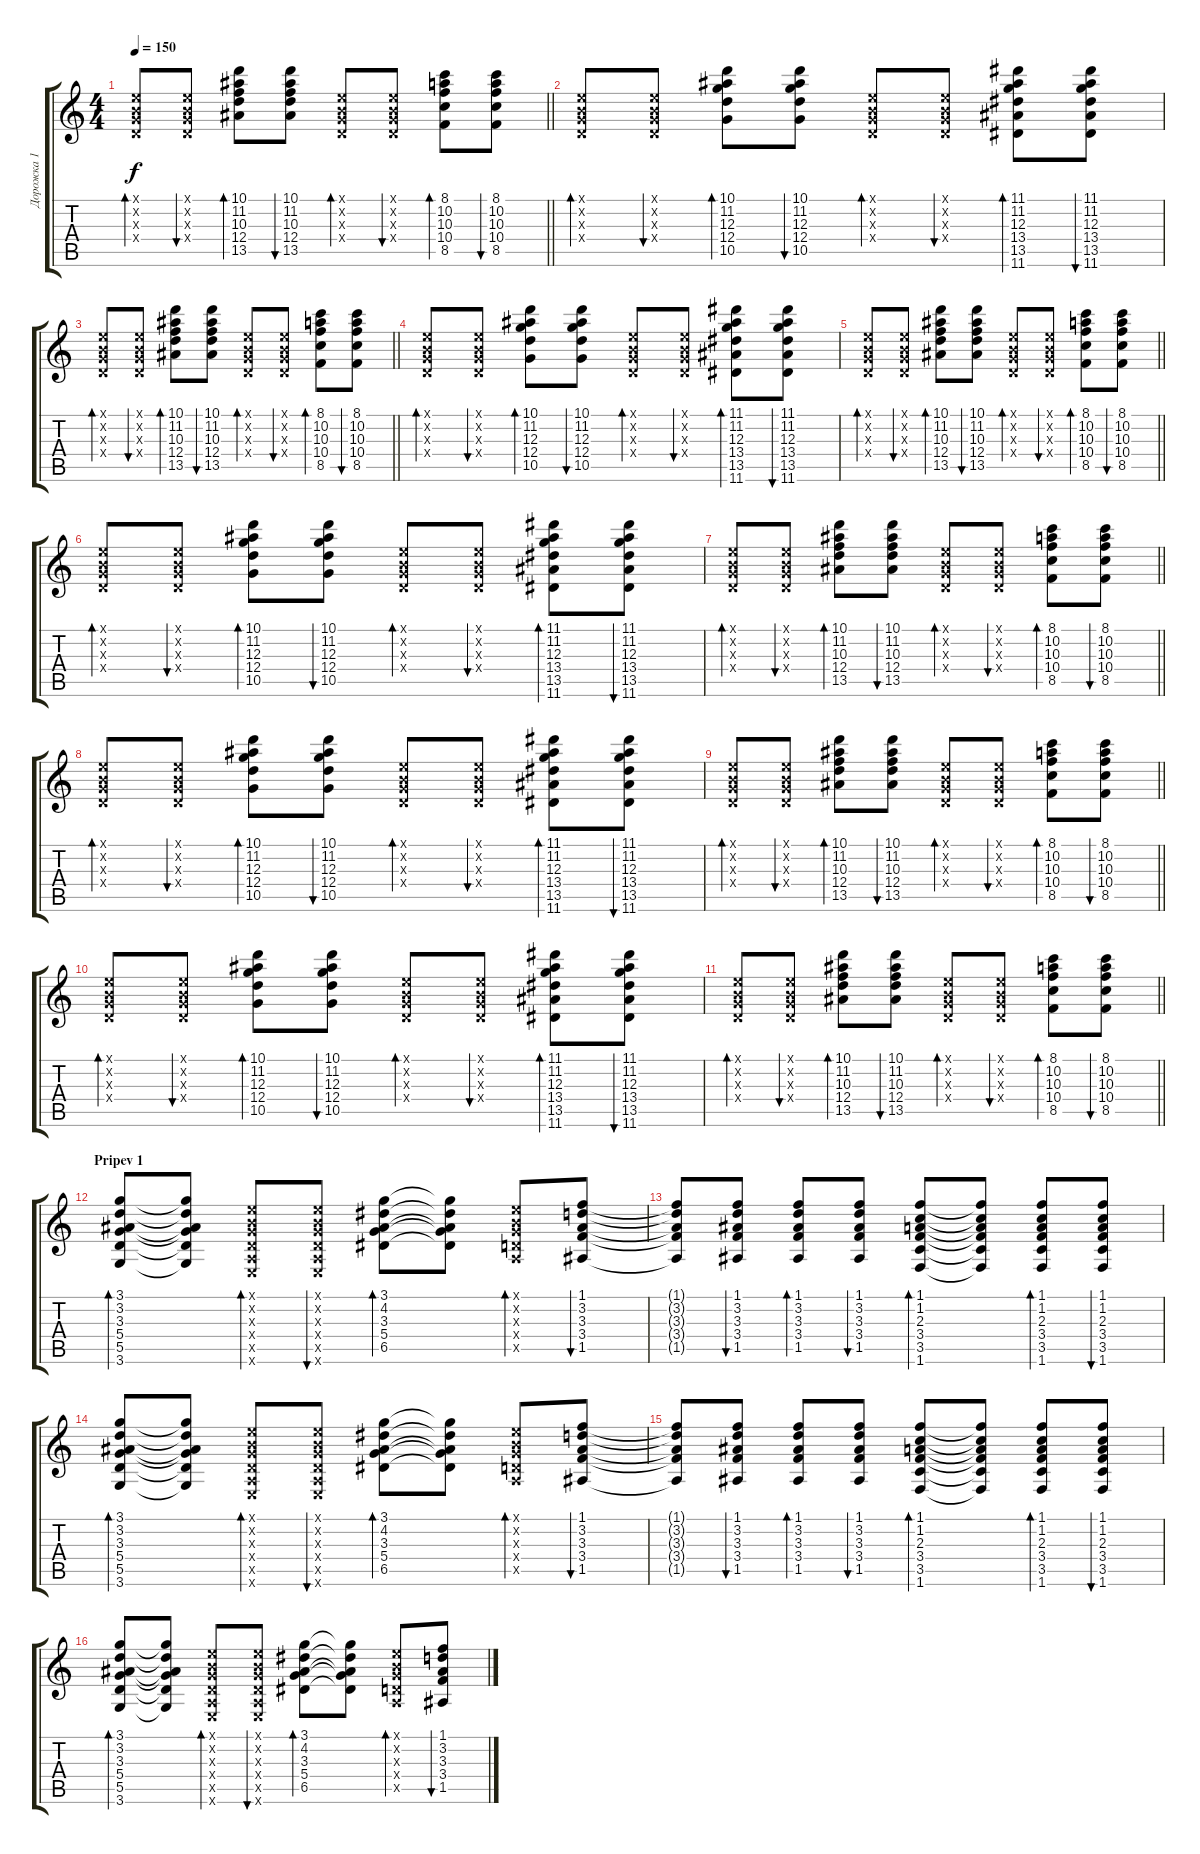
\track ("Дорожка 1" "Дорожка 1") {instrument acousticguitarsteel}
\staff {score tabs}
\tuning (E4 B3 G3 D3 A2 E2) {hide}
\ts (4 4)
\tempo 150
\clef g2
\barLineRight lightlight
\ks c
(0.1{x} 0.2{x} 0.3{x} 0.4{x}).8{bd 60 dy f} (0.1{x} 0.2{x} 0.3{x} 0.4{x}).8{bu 60} (10.1 11.2 10.3 12.4 13.5).8{bd 60} (10.1 11.2 10.3 12.4 13.5).8{bu 60} (0.1{x} 0.2{x} 0.3{x} 0.4{x}).8{bd 60} (0.1{x} 0.2{x} 0.3{x} 0.4{x}).8{bu 60} (8.1 10.2 10.3 10.4 8.5).8{bd 60} (8.1 10.2 10.3 10.4 8.5).8{bu 60} |
(0.1{x} 0.2{x} 0.3{x} 0.4{x}).8{bd 60} (0.1{x} 0.2{x} 0.3{x} 0.4{x}).8{bu 60} (10.1 11.2 12.3 12.4 10.5).8{bd 60} (10.1 11.2 12.3 12.4 10.5).8{bu 60} (0.1{x} 0.2{x} 0.3{x} 0.4{x}).8{bd 60} (0.1{x} 0.2{x} 0.3{x} 0.4{x}).8{bu 60} (11.1 11.2 12.3 13.4 13.5 11.6).8{bd 60} (11.1 11.2 12.3 13.4 13.5 11.6).8{bu 60} |
\barLineRight lightlight
(0.1{x} 0.2{x} 0.3{x} 0.4{x}).8{bd 60} (0.1{x} 0.2{x} 0.3{x} 0.4{x}).8{bu 60} (10.1 11.2 10.3 12.4 13.5).8{bd 60} (10.1 11.2 10.3 12.4 13.5).8{bu 60} (0.1{x} 0.2{x} 0.3{x} 0.4{x}).8{bd 60} (0.1{x} 0.2{x} 0.3{x} 0.4{x}).8{bu 60} (8.1 10.2 10.3 10.4 8.5).8{bd 60} (8.1 10.2 10.3 10.4 8.5).8{bu 60} |
(0.1{x} 0.2{x} 0.3{x} 0.4{x}).8{bd 60} (0.1{x} 0.2{x} 0.3{x} 0.4{x}).8{bu 60} (10.1 11.2 12.3 12.4 10.5).8{bd 60} (10.1 11.2 12.3 12.4 10.5).8{bu 60} (0.1{x} 0.2{x} 0.3{x} 0.4{x}).8{bd 60} (0.1{x} 0.2{x} 0.3{x} 0.4{x}).8{bu 60} (11.1 11.2 12.3 13.4 13.5 11.6).8{bd 60} (11.1 11.2 12.3 13.4 13.5 11.6).8{bu 60} |
\barLineRight lightlight
(0.1{x} 0.2{x} 0.3{x} 0.4{x}).8{bd 60} (0.1{x} 0.2{x} 0.3{x} 0.4{x}).8{bu 60} (10.1 11.2 10.3 12.4 13.5).8{bd 60} (10.1 11.2 10.3 12.4 13.5).8{bu 60} (0.1{x} 0.2{x} 0.3{x} 0.4{x}).8{bd 60} (0.1{x} 0.2{x} 0.3{x} 0.4{x}).8{bu 60} (8.1 10.2 10.3 10.4 8.5).8{bd 60} (8.1 10.2 10.3 10.4 8.5).8{bu 60} |
(0.1{x} 0.2{x} 0.3{x} 0.4{x}).8{bd 60} (0.1{x} 0.2{x} 0.3{x} 0.4{x}).8{bu 60} (10.1 11.2 12.3 12.4 10.5).8{bd 60} (10.1 11.2 12.3 12.4 10.5).8{bu 60} (0.1{x} 0.2{x} 0.3{x} 0.4{x}).8{bd 60} (0.1{x} 0.2{x} 0.3{x} 0.4{x}).8{bu 60} (11.1 11.2 12.3 13.4 13.5 11.6).8{bd 60} (11.1 11.2 12.3 13.4 13.5 11.6).8{bu 60} |
\barLineRight lightlight
(0.1{x} 0.2{x} 0.3{x} 0.4{x}).8{bd 60} (0.1{x} 0.2{x} 0.3{x} 0.4{x}).8{bu 60} (10.1 11.2 10.3 12.4 13.5).8{bd 60} (10.1 11.2 10.3 12.4 13.5).8{bu 60} (0.1{x} 0.2{x} 0.3{x} 0.4{x}).8{bd 60} (0.1{x} 0.2{x} 0.3{x} 0.4{x}).8{bu 60} (8.1 10.2 10.3 10.4 8.5).8{bd 60} (8.1 10.2 10.3 10.4 8.5).8{bu 60} |
(0.1{x} 0.2{x} 0.3{x} 0.4{x}).8{bd 60} (0.1{x} 0.2{x} 0.3{x} 0.4{x}).8{bu 60} (10.1 11.2 12.3 12.4 10.5).8{bd 60} (10.1 11.2 12.3 12.4 10.5).8{bu 60} (0.1{x} 0.2{x} 0.3{x} 0.4{x}).8{bd 60} (0.1{x} 0.2{x} 0.3{x} 0.4{x}).8{bu 60} (11.1 11.2 12.3 13.4 13.5 11.6).8{bd 60} (11.1 11.2 12.3 13.4 13.5 11.6).8{bu 60} |
\barLineRight lightlight
(0.1{x} 0.2{x} 0.3{x} 0.4{x}).8{bd 60} (0.1{x} 0.2{x} 0.3{x} 0.4{x}).8{bu 60} (10.1 11.2 10.3 12.4 13.5).8{bd 60} (10.1 11.2 10.3 12.4 13.5).8{bu 60} (0.1{x} 0.2{x} 0.3{x} 0.4{x}).8{bd 60} (0.1{x} 0.2{x} 0.3{x} 0.4{x}).8{bu 60} (8.1 10.2 10.3 10.4 8.5).8{bd 60} (8.1 10.2 10.3 10.4 8.5).8{bu 60} |
(0.1{x} 0.2{x} 0.3{x} 0.4{x}).8{bd 60} (0.1{x} 0.2{x} 0.3{x} 0.4{x}).8{bu 60} (10.1 11.2 12.3 12.4 10.5).8{bd 60} (10.1 11.2 12.3 12.4 10.5).8{bu 60} (0.1{x} 0.2{x} 0.3{x} 0.4{x}).8{bd 60} (0.1{x} 0.2{x} 0.3{x} 0.4{x}).8{bu 60} (11.1 11.2 12.3 13.4 13.5 11.6).8{bd 60} (11.1 11.2 12.3 13.4 13.5 11.6).8{bu 60} |
\barLineRight lightlight
(0.1{x} 0.2{x} 0.3{x} 0.4{x}).8{bd 60} (0.1{x} 0.2{x} 0.3{x} 0.4{x}).8{bu 60} (10.1 11.2 10.3 12.4 13.5).8{bd 60} (10.1 11.2 10.3 12.4 13.5).8{bu 60} (0.1{x} 0.2{x} 0.3{x} 0.4{x}).8{bd 60} (0.1{x} 0.2{x} 0.3{x} 0.4{x}).8{bu 60} (8.1 10.2 10.3 10.4 8.5).8{bd 60} (8.1 10.2 10.3 10.4 8.5).8{bu 60} |
\section ("" "Pripev 1")
(3.1 3.2 3.3 5.4 5.5 3.6).8{bd 60} (3.1{t} 3.2{t} 3.3{t} 5.4{t} 5.5{t} 3.6{t}).8 (0.1{x} 0.2{x} 0.3{x} 0.4{x} 0.5{x} 0.6{x}).8{bd 60} (0.1{x} 0.2{x} 0.3{x} 0.4{x} 0.5{x} 0.6{x}).8{bu 60} (3.1 4.2 3.3 5.4 6.5).8{bd 60} (3.1{t} 4.2{t} 3.3{t} 5.4{t} 6.5{t}).8 (0.1{x} 0.2{x} 0.3{x} 0.4{x} 0.5{x}).8{bd 60} (1.1 3.2 3.3 3.4 1.5).8{bu 60} |
(1.1{t} 3.2{t} 3.3{t} 3.4{t} 1.5{t}).8 (1.1 3.2 3.3 3.4 1.5).8{bu 60} (1.1 3.2 3.3 3.4 1.5).8{bd 60} (1.1 3.2 3.3 3.4 1.5).8{bu 60} (1.1 1.2 2.3 3.4 3.5 1.6).8{bd 60} (1.1{t} 1.2{t} 2.3{t} 3.4{t} 3.5{t} 1.6{t}).8 (1.1 1.2 2.3 3.4 3.5 1.6).8{bd 60} (1.1 1.2 2.3 3.4 3.5 1.6).8{bu 60} |
(3.1 3.2 3.3 5.4 5.5 3.6).8{bd 60} (3.1{t} 3.2{t} 3.3{t} 5.4{t} 5.5{t} 3.6{t}).8 (0.1{x} 0.2{x} 0.3{x} 0.4{x} 0.5{x} 0.6{x}).8{bd 60} (0.1{x} 0.2{x} 0.3{x} 0.4{x} 0.5{x} 0.6{x}).8{bu 60} (3.1 4.2 3.3 5.4 6.5).8{bd 60} (3.1{t} 4.2{t} 3.3{t} 5.4{t} 6.5{t}).8 (0.1{x} 0.2{x} 0.3{x} 0.4{x} 0.5{x}).8{bd 60} (1.1 3.2 3.3 3.4 1.5).8{bu 60} |
(1.1{t} 3.2{t} 3.3{t} 3.4{t} 1.5{t}).8 (1.1 3.2 3.3 3.4 1.5).8{bu 60} (1.1 3.2 3.3 3.4 1.5).8{bd 60} (1.1 3.2 3.3 3.4 1.5).8{bu 60} (1.1 1.2 2.3 3.4 3.5 1.6).8{bd 60} (1.1{t} 1.2{t} 2.3{t} 3.4{t} 3.5{t} 1.6{t}).8 (1.1 1.2 2.3 3.4 3.5 1.6).8{bd 60} (1.1 1.2 2.3 3.4 3.5 1.6).8{bu 60} |
(3.1 3.2 3.3 5.4 5.5 3.6).8{bd 60} (3.1{t} 3.2{t} 3.3{t} 5.4{t} 5.5{t} 3.6{t}).8 (0.1{x} 0.2{x} 0.3{x} 0.4{x} 0.5{x} 0.6{x}).8{bd 60} (0.1{x} 0.2{x} 0.3{x} 0.4{x} 0.5{x} 0.6{x}).8{bu 60} (3.1 4.2 3.3 5.4 6.5).8{bd 60} (3.1{t} 4.2{t} 3.3{t} 5.4{t} 6.5{t}).8 (0.1{x} 0.2{x} 0.3{x} 0.4{x} 0.5{x}).8{bd 60} (1.1 3.2 3.3 3.4 1.5).8{bu 60}
